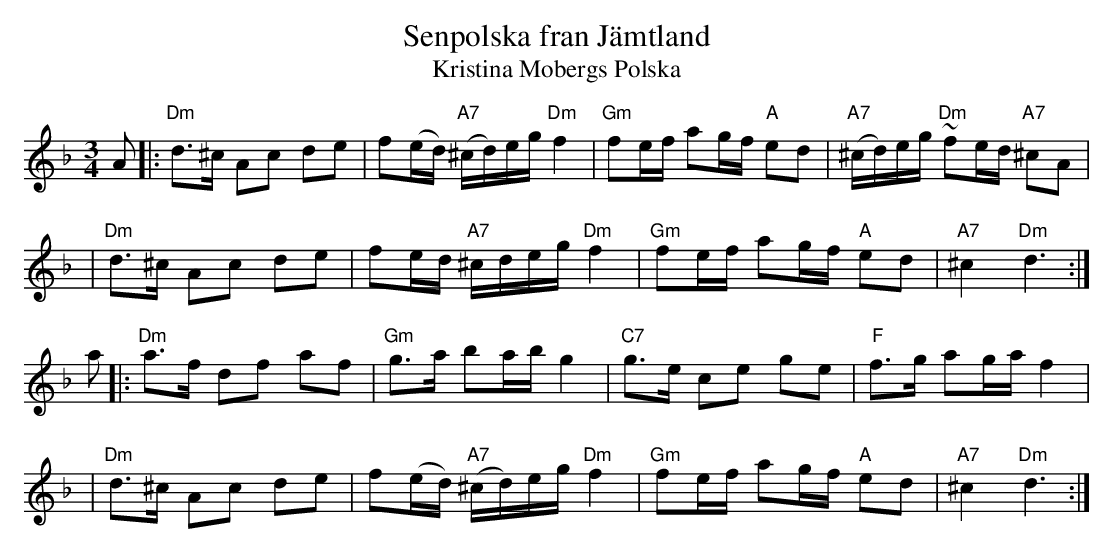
X:1
T: Senpolska fran J\"amtland
T: Kristina Mobergs Polska
M: 3/4
L: 1/8
K: Dm
A \
|: "Dm"d>^c  Ac de | f(e/d/) "A7"(^c/d/)e/g/ "Dm"f2 \
| "Gm"fe/f/ ag/f/ "A"ed | "A7"(^c/d/)e/g/ "Dm"~fe/d/ "A7"^cA |
| "Dm"d>^c  Ac de | fe/d/ "A7"^c/d/e/g/ "Dm"f2 \
| "Gm"fe/f/ ag/f/ "A"ed | "A7"^c2 "Dm"d3 :|
a \
|: "Dm"a>f df af- | "Gm"g>a- ba/b/ g2 \
| "C7"g>e ce ge- | "F"f>g- ag/a/ f2 |
| "Dm"d>^c  Ac de | f(e/d/) "A7"(^c/d/)e/g/ "Dm"f2 \
| "Gm"fe/f/ ag/f/ "A"ed | "A7"^c2 "Dm"d3 :|
